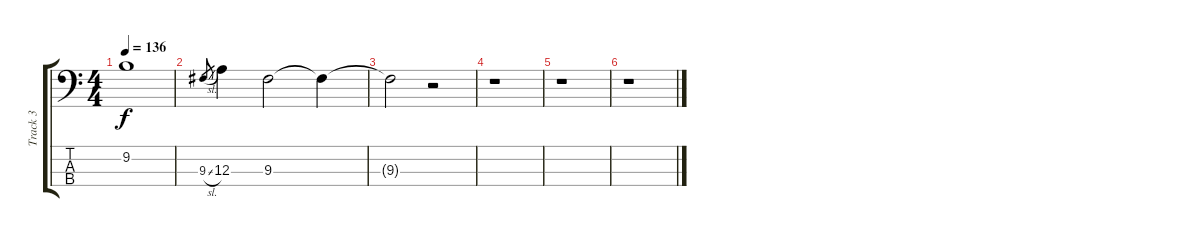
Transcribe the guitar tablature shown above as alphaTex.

\track ("Track 3" "Track 3") {instrument electricbasspick}
\staff {score tabs}
\tuning (G2 D2 A1 E1) {hide}
\ts (4 4)
\tempo 136
\clef f4
\ks c
9.2{t}.1{dy f} |
9.3{sl}.8{gr} 12.3.4 9.3.2 9.3{t}.4 |
9.3{t}.2 r.2 |
r.1 |
r.1 |
r.1
